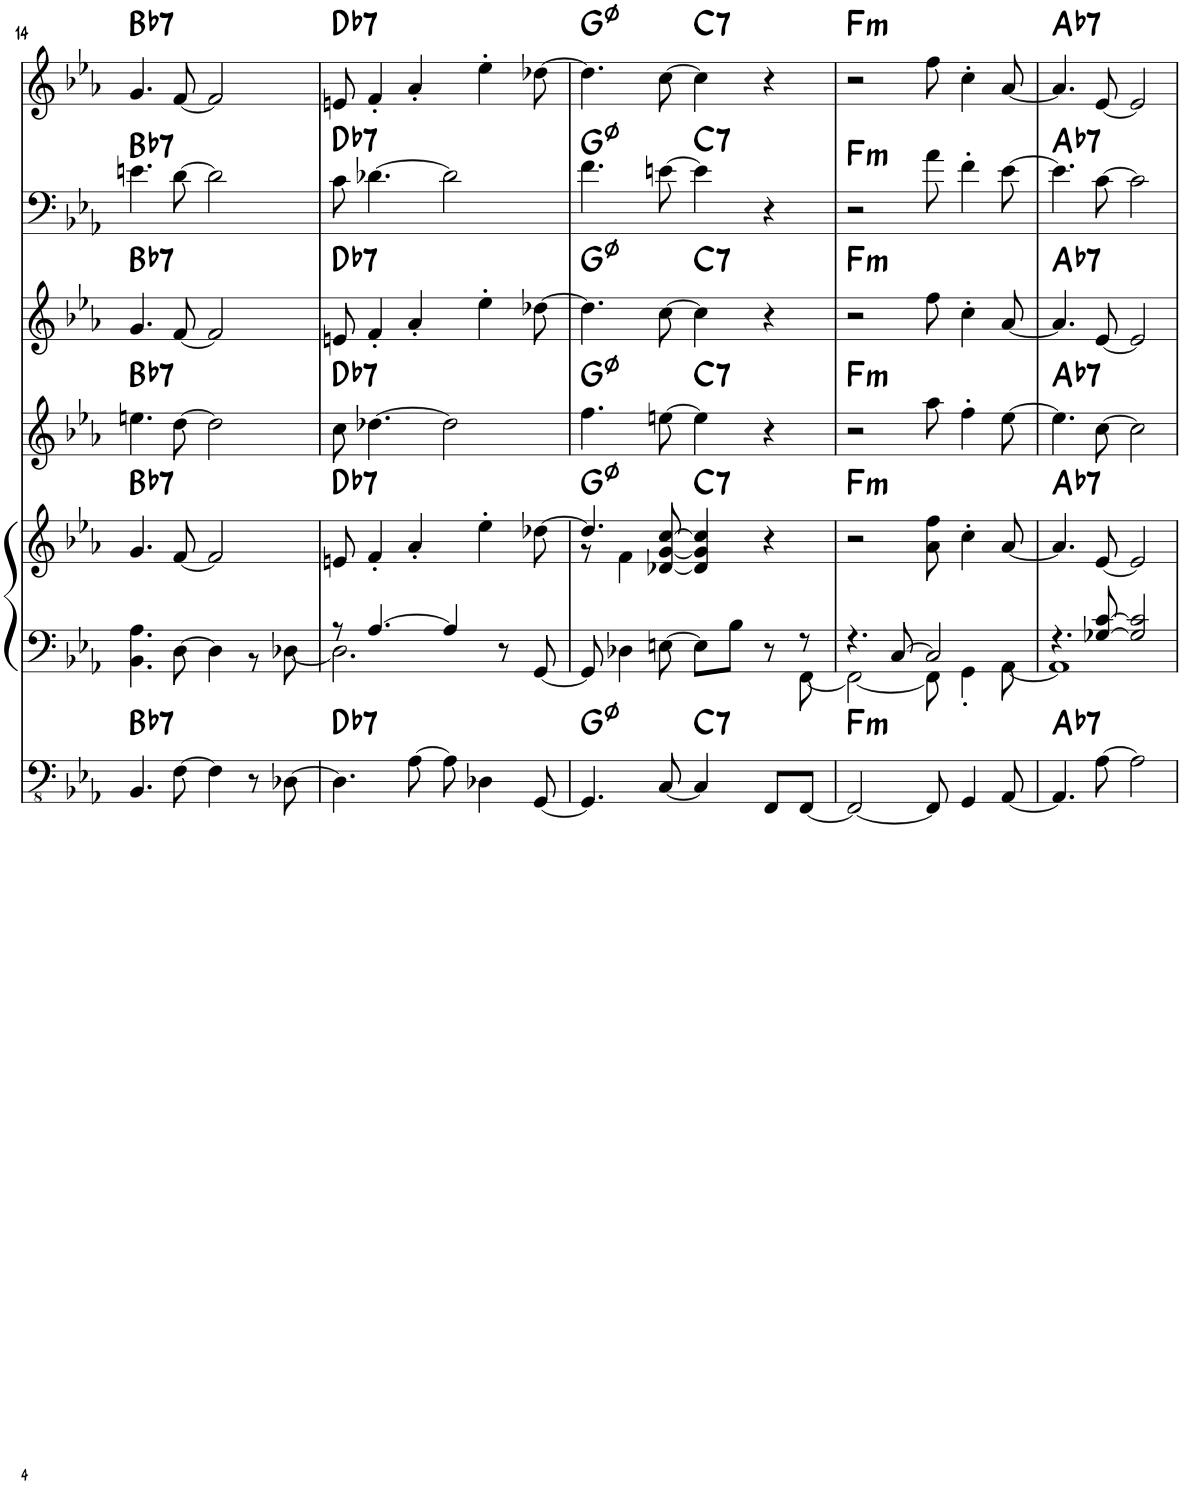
**kern	**harte	**kern	**kern	**harte	**kern	**harte	**kern	**harte	**kern	**harte	**kern	**harte
*part6	*part6	*part5	*part5	*part5	*part4	*part4	*part3	*part3	*part2	*part2	*part1	*part1
*staff7	*	*staff6	*staff5	*	*staff4	*	*staff3	*	*staff2	*	*staff1	*
*I"Bass Guitar	*	*I"Piano	*	*	*I"Bb Instruments (Tenor Sax play 8va)	*	*I"Bb Trumpet	*	*I"Concert Instruments (Bass Clef)	*	*I"Concert Instruments	*
*	*	*I'Pno	*	*	*I'S Sax	*	*I'Tpt	*	*	*	*	*
!!LO:PB:g=z
*clefFv4	*	*clefF4	*clefG2	*	*clefG2	*	*clefG2	*	*clefF4	*	*clefG2	*
*	*	*	*	*	*ITrd1c2	*	*ITrd1c2	*	*	*	*	*
*k[b-e-a-]	*	*k[b-e-a-]	*k[b-e-a-]	*	*k[b-e-a-]	*	*k[b-e-a-]	*	*k[b-e-a-]	*	*k[b-e-a-]	*
*M2/2	*	*M2/2	*M2/2	*	*M2/2	*	*M2/2	*	*M2/2	*	*M2/2	*
*met(c|)	*	*met(c|)	*met(c|)	*	*met(c|)	*	*met(c|)	*	*met(c|)	*	*met(c|)	*
=14	=14	=14	=14	=14	=14	=14	=14	=14	=14	=14	=14	=14
*	*	*^	*	*	*	*	*	*	*	*	*	*
!	!LO:H:kt=7	!	!	!	!LO:H:kt=7	!	!LO:H:kt=7	!	!LO:H:kt=7	!	!LO:H:kt=7	!	!LO:H:kt=7
4.BBB-/	Bb:7	1ryy	4.BB-\ 4.A-\	4.g/	Bb:7	4.een\	Bb:7	4.g/	Bb:7	4.en\	Bb:7	4.g/	Bb:7
[8FF\	.	.	[>8D\	[8f/	.	[8dd\	.	[8f/	.	[8d\	.	[8f/	.
4FF\]	.	.	4D\]	2f/]	.	2dd\]	.	2f/]	.	2d\]	.	2f/]	.
8r	.	.	8r	.	.	.	.	.	.	.	.	.	.
[8DD-X\	.	.	[8D-X\	.	.	.	.	.	.	.	.	.	.
=15	=15	=15	=15	=15	=15	=15	=15	=15	=15	=15	=15	=15	=15
!	!LO:H:kt=7	!	!	!	!LO:H:kt=7	!	!LO:H:kt=7	!	!LO:H:kt=7	!	!LO:H:kt=7	!	!LO:H:kt=7
4.DD-\]	Db:7	8r	2.D-\]	8en/	Db:7	8cc\	Db:7	8en/	Db:7	8c\	Db:7	8en/	Db:7
.	.	[4.A-/	.	4f'/	.	[4.dd-X\	.	4f'/	.	[4.d-X\	.	4f'/	.
[8AA-\	.	.	.	4a-'/	.	.	.	4a-'/	.	.	.	4a-'/	.
8AA-\]	.	4A-/]	.	.	.	2dd-\]	.	.	.	2d-\]	.	.	.
4DD-X\	.	.	.	4ee-'\	.	.	.	4ee-'\	.	.	.	4ee-'\	.
.	.	8r	4ryy	.	.	.	.	.	.	.	.	.	.
[8GGG/	.	[8GG/	.	[8dd-X\	.	.	.	[8dd-X\	.	.	.	[8dd-X\	.
=16	=16	=16	=16	=16	=16	=16	=16	=16	=16	=16	=16	=16	=16
*	*	*	*	*^	*	*	*	*	*	*	*	*	*
4.GGG/]	G:hdim7	8GG/]	2..ryy	4.dd-/]	8r	G:hdim7	4.ff\	G:hdim7	4.dd-\]	G:hdim7	4.f\	G:hdim7	4.dd-\]	G:hdim7
.	.	4D-X\	.	.	4f\	.	.	.	.	.	.	.	.	.
[8CC/	.	[8En\	.	[8d-X/ [8g/ [8cc/	2ryy	.	[8een\	.	[8cc\	.	[8en\	.	[8cc\	.
!	!LO:H:kt=7	!	!	!	!	!LO:H:kt=7	!	!LO:H:kt=7	!	!LO:H:kt=7	!	!LO:H:kt=7	!	!LO:H:kt=7
4CC/]	C:7	8E\L]	.	4d-/] 4g/] 4cc/]	.	C:7	4ee\]	C:7	4cc\]	C:7	4e\]	C:7	4cc\]	C:7
.	.	8B-\J	.	.	.	.	.	.	.	.	.	.	.	.
8FFF/L	.	8r	.	4r	.	.	4r	.	4r	.	4r	.	4r	.
[8FFF/J	.	8r	[8FF\	.	8ryy	.	.	.	.	.	.	.	.	.
=17	=17	=17	=17	=17	=17	=17	=17	=17	=17	=17	=17	=17	=17	=17
!	!LO:H:kt=m	!	!	!	!	!LO:H:kt=m	!	!LO:H:kt=m	!	!LO:H:kt=m	!	!LO:H:kt=m	!	!LO:H:kt=m
*	*	*	*	*v	*v	*	*	*	*	*	*	*	*	*
2FFF/_	F:min	4.r	2FF\_	2r	F:min	2r	F:min	2r	F:min	2r	F:min	2r	F:min
.	.	[8C/	.	.	.	.	.	.	.	.	.	.	.
8FFF/]	.	2C/]	8FF\]	8a-\ 8ff\	.	8aa-\	.	8ff\	.	8a-\	.	8ff\	.
4GGG/	.	.	4GG'\	4cc'\	.	4ff'\	.	4cc'\	.	4f'\	.	4cc'\	.
[8AAA-/	.	.	[8AA-\	[8a-/	.	[8ee-\	.	[8a-/	.	[8e-\	.	[8a-/	.
=18	=18	=18	=18	=18	=18	=18	=18	=18	=18	=18	=18	=18	=18
!	!LO:H:kt=7	!	!	!	!LO:H:kt=7	!	!LO:H:kt=7	!	!LO:H:kt=7	!	!LO:H:kt=7	!	!LO:H:kt=7
4.AAA-/]	Ab:7	4.r	1AA-]	4.a-/]	Ab:7	4.ee-\]	Ab:7	4.a-/]	Ab:7	4.e-\]	Ab:7	4.a-/]	Ab:7
[8AA-\	.	[8G-X/ [8c/	.	[8e-/	.	[8cc\	.	[8e-/	.	[8c\	.	[8e-/	.
2AA-\]	.	2G-/] 2c/]	.	2e-/]	.	2cc\]	.	2e-/]	.	2c\]	.	2e-/]	.
*	*	*v	*v	*	*	*	*	*	*	*	*	*	*
=	=	=	=	=	=	=	=	=	=	=	=	=
*-	*-	*-	*-	*-	*-	*-	*-	*-	*-	*-	*-	*-
